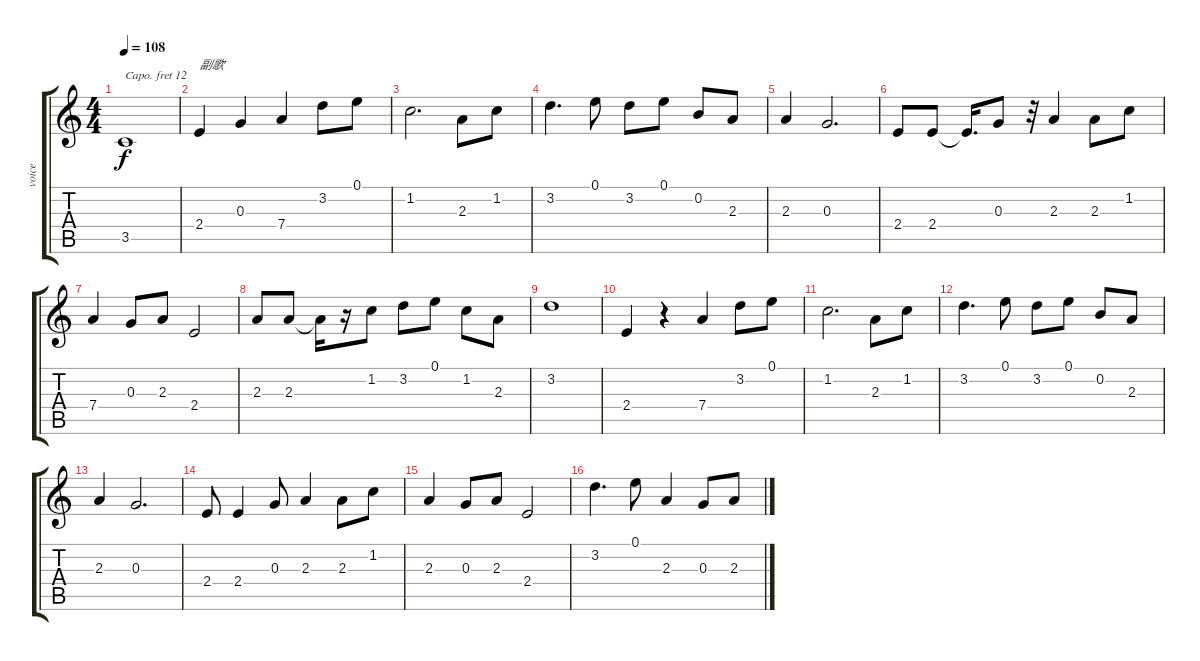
\track ("voice" "voice") {instrument synthstrings1}
\staff {score tabs}
\capo 12
\tuning (E4 B3 G3 D3 A2 E2) {hide}
\ts (4 4)
\tempo 108
\clef g2
\ks c
3.5.1{dy f} |
2.4.4{txt "副歌"} 0.3.4 7.4.4 3.2.8 0.1.8 |
1.2.2{d beam Down} 2.3.8 1.2.8 |
3.2.4{d} 0.1.8 3.2.8 0.1.8 0.2.8 2.3.8 |
2.3.4 0.3.2{d} |
2.4.8 2.4.8 2.4{t}.16{d} 0.3.8 r.32 2.3.4 2.3.8 1.2.8 |
7.4.4 0.3.8 2.3.8 2.4.2 |
2.3.8 2.3.8 2.3{t}.16 r.16 1.2.8 3.2.8 0.1.8 1.2.8 2.3.8 |
3.2.1 |
2.4.4 r.4 7.4.4 3.2.8 0.1.8 |
1.2.2{d} 2.3.8 1.2.8 |
3.2.4{d} 0.1.8 3.2.8 0.1.8 0.2.8 2.3.8 |
2.3.4 0.3.2{d} |
2.4.8 2.4.4 0.3.8 2.3.4 2.3.8 1.2.8 |
2.3.4 0.3.8 2.3.8 2.4.2 |
3.2.4{d} 0.1.8 2.3.4 0.3.8 2.3.8
